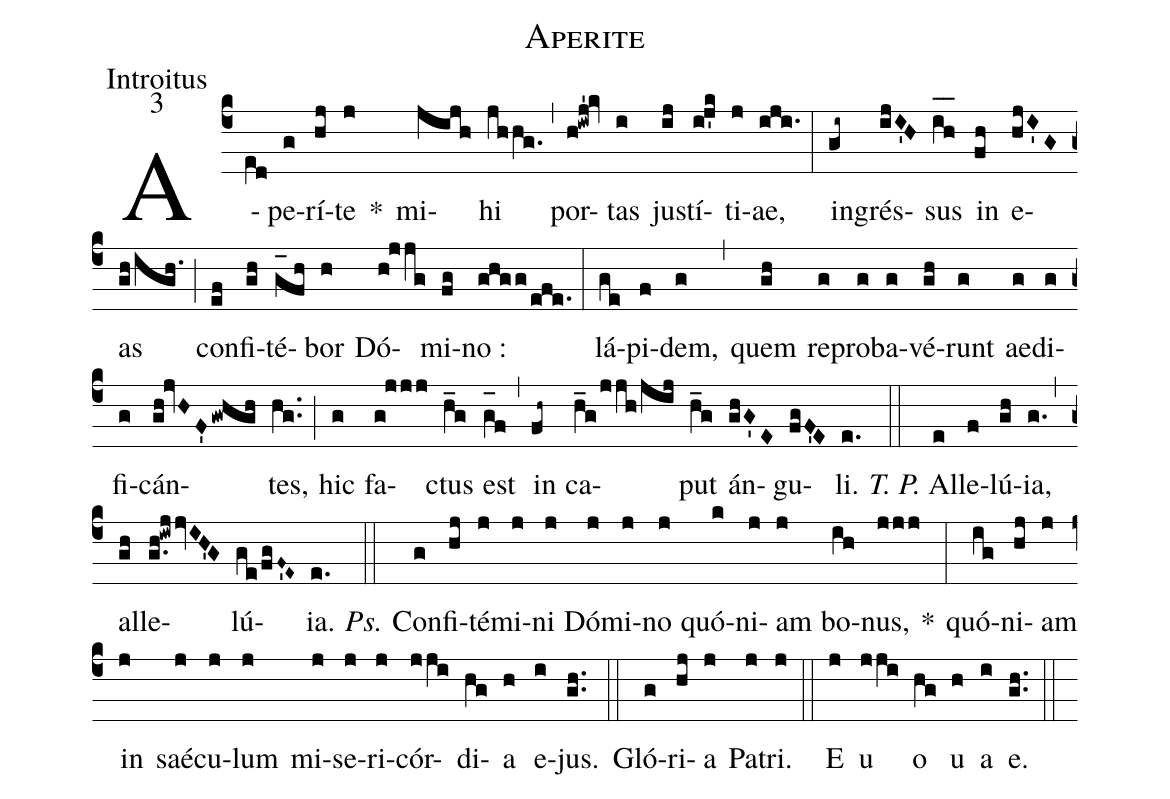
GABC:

name:Aperite;
office-part:Introitus;
mode:3;
%%
(c4) A(e[ll:1]d)pe(g)rí(hj)te(j) *() mi(jijh)hi(jhhg.) (,) por(h!iwj'!kv)tas(i) ju(ij)stí(ij'k)ti(j)ae,(iji.) (:) in(gi~)grés(ijI'H)sus(i_[oh:h]h_[oh:h]) in(fh) e(hjI'G)as(gh/igh.) (;) con(ef)fi(gh)té(g_[oh:h]fh)bor(h) Dó(h!jjg)mi(fg)no :(ghgg/efe.) (:) lá(ge)pi(f)dem,(g) (,) quem(gh) re(g)pro(g)ba(g)vé(gh)runt(g) ae(g)di(g)fi(g)cán(gh!jvHF'gwhgh)tes,(hg..) (;) hic(g) fa(g!jjj)ctus(h_g) est(g_[oh:h]f) (,) in(fh~) ca(h_g/jjh/jij)put(h_g) án(ghG'E)gu(fgF'E)li.(e.) (::) <i>T. P.</i> Al(e)le(f)lú(gh){ia},(g.) (,) al(gh)le(g.h!iwjjvIH'G)lú(ge/fgF~'E~){ia}.(e.) (::) <i>Ps.</i> Con(g)fi(hj)té(j)mi(j)ni(j) Dó(j)mi(j)no(j) quó(k)ni(j)am(j) bo(ih)nus,(jjj) *(:) quó(ig)ni(hj)am(j) in(j) saé(j)cu(j)lum(j) mi(j)se(j)ri(j)cór(jji)di(hg)a(h) e(i)jus.(gh..) (::) Gló(g)ri(hj)a(j) Pa(j)tri.(j) (::) <eu>E(j) u(jji) o(hg) u(h) a(i) e.</eu>(gh..) (::)
